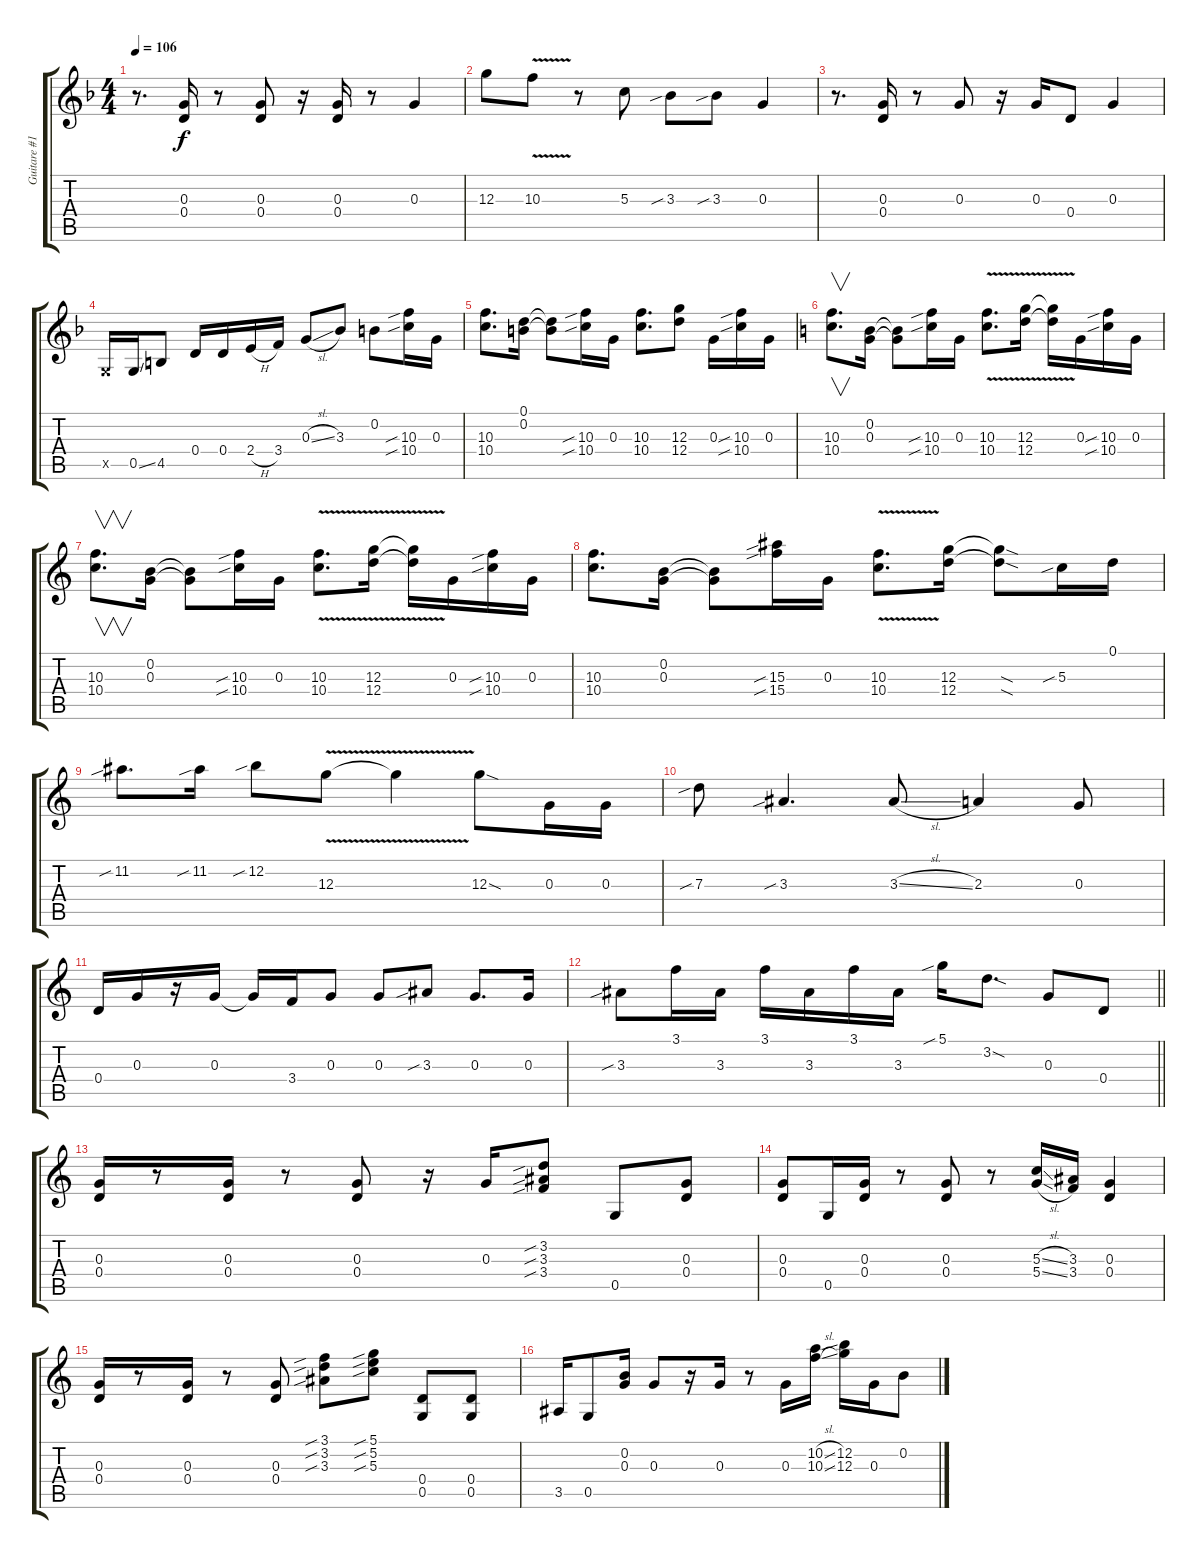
\track ("Guitare #1" "Guitare #1") {instrument distortionguitar}
\staff {score tabs}
\tuning (D4 B3 G3 D3 G2 D2) {hide}
\ts (4 4)
\tempo 106
\clef g2
\ks f
r.8{d dy f} (0.3 0.4).16 r.8 (0.3 0.4).8 r.16 (0.3 0.4).16 r.8 0.3.4 |
12.3.8 10.3{v}.8 r.8 5.3.8 3.3{sib}.8 3.3{sib}.8 0.3.4 |
r.8{d} (0.3 0.4).16 r.8 0.3.8 r.16 0.3.16 0.4.8 0.3.4 |
0.5{x}.16 0.5{ss}.16 4.5.8 0.4.16 0.4.16 2.4{h}.16 3.4.16 0.3{sl}.8 3.3.8 0.2.8 (10.3{sib} 10.4{sib}).16 0.3.16 |
(10.3 10.4).8{d} (0.1 0.2).16 (0.1{t} 0.2{t}).8 (10.3{sib} 10.4{sib}).16 0.3.16 (10.3 10.4).8{d} (12.3 12.4).8 0.3.16 (10.3{sib} 10.4{sib}).16 0.3.16 |
\ks c
(10.3 10.4).8{v d} (0.2 0.3).16 (0.2{t} 0.3{t}).8 (10.3{sib} 10.4{sib}).16 0.3.16 (10.3{v} 10.4{v}).8{d} (12.3{v} 12.4{v}).16 (12.3{t} 12.4{t}).16 0.3.16 (10.3{sib} 10.4{sib}).16 0.3.16 |
(10.3 10.4).8{v d} (0.2 0.3).16 (0.2{t} 0.3{t}).8 (10.3{sib} 10.4{sib}).16 0.3.16 (10.3{v} 10.4{v}).8{d} (12.3{v} 12.4{v}).16 (12.3{t} 12.4{t}).16 0.3.16 (10.3{sib} 10.4{sib}).16 0.3.16 |
(10.3 10.4).8{d} (0.2 0.3).16 (0.2{t} 0.3{t}).8 (15.3{sib} 15.4{sib}).16 0.3.16 (10.3{v} 10.4{v}).8{d} (12.3 12.4).16 (12.3{sod t} 12.4{sod t}).8 5.3{sib}.16 0.1.16 |
11.2{sib}.8{d} 11.2{sib}.16 12.2{sib}.8 12.3{v}.8 12.3{t}.4 12.3{sod}.8 0.3.16 0.3.16 |
7.3{sib}.8 3.3{sib}.4{d} 3.3{sl}.8 2.3.4 0.3.8 |
0.4.16 0.3.16 r.16 0.3.16 0.3{t}.16 3.4.16 0.3.8 0.3.8 3.3{sib}.8 0.3.8{d} 0.3.16 |
\barLineRight lightlight
3.3{sib}.8 3.1.16 3.3.16 3.1.16 3.3.16 3.1.16 3.3.16 5.1{sib}.16 3.2{sod}.8{d} 0.3.8 0.4.8 |
(0.3 0.4).16 r.8 (0.3 0.4).16 r.8 (0.3 0.4).8 r.16 0.3.16 (3.2{sib} 3.3{sib} 3.4{sib}).8 0.5.8 (0.3 0.4).8 |
(0.3 0.4).8 0.5.16 (0.3 0.4).16 r.8 (0.3 0.4).8 r.8 (5.3{sl} 5.4{sl}).16 (3.3 3.4).16 (0.3 0.4).4 |
(0.3 0.4).16 r.8 (0.3 0.4).16 r.8 (0.3 0.4).8 (3.1{sib} 3.2{sib} 3.3{sib}).8 (5.1{sib} 5.2{sib} 5.3{sib}).8 (0.4 0.5).8 (0.4 0.5).8 |
3.5.16 0.5.8 (0.2 0.3).16 0.3.8 r.16 0.3.16 r.8 0.3.16 (10.2{sl} 10.3{sl}).16 (12.2 12.3).16 0.3.16 0.2.8
